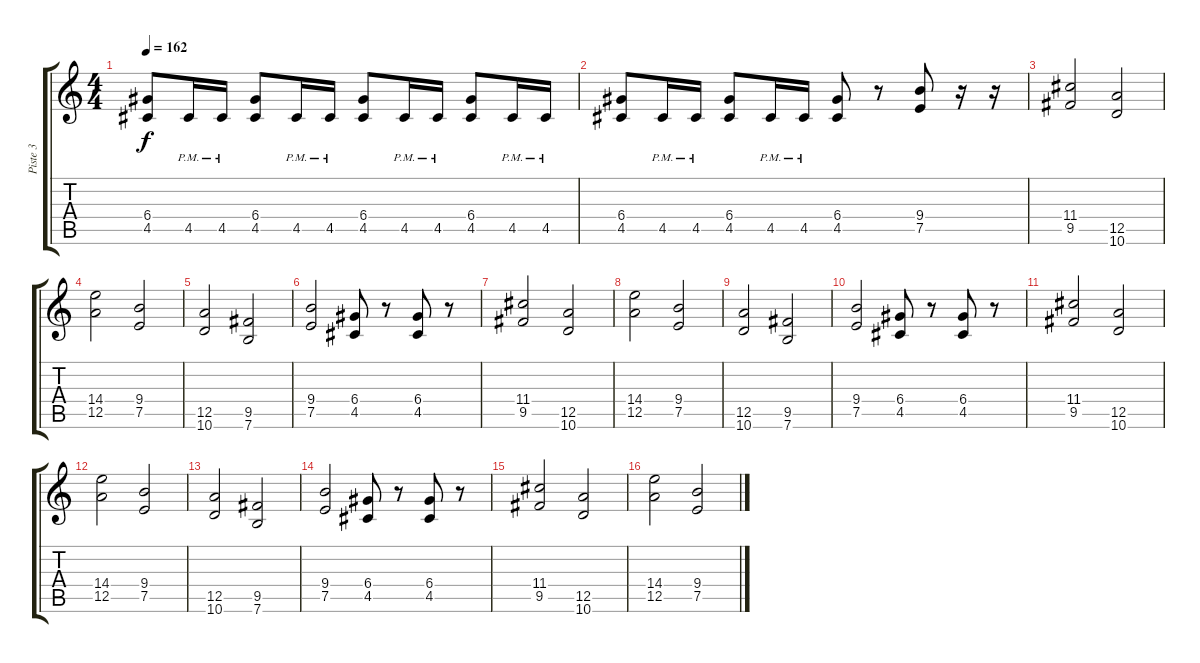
\track ("Piste 3" "Piste 3") {instrument overdrivenguitar}
\staff {score tabs}
\tuning (E4 B3 G3 D3 A2 E2) {hide}
\ts (4 4)
\tempo 162
\clef g2
\ks c
(6.4 4.5).8{dy f} 4.5{pm}.16 4.5{pm}.16 (6.4 4.5).8 4.5{pm}.16 4.5{pm}.16 (6.4 4.5).8 4.5{pm}.16 4.5{pm}.16 (6.4 4.5).8 4.5{pm}.16 4.5{pm}.16 |
(6.4 4.5).8 4.5{pm}.16 4.5{pm}.16 (6.4 4.5).8 4.5{pm}.16 4.5{pm}.16 (6.4 4.5).8 r.8 (9.4 7.5).8 r.16 r.16 |
(11.4 9.5).2 (12.5 10.6).2 |
(14.4 12.5).2 (9.4 7.5).2 |
(12.5 10.6).2 (9.5 7.6).2 |
(9.4 7.5).2 (6.4 4.5).8 r.8 (6.4 4.5).8 r.8 |
(11.4 9.5).2 (12.5 10.6).2 |
(14.4 12.5).2 (9.4 7.5).2 |
(12.5 10.6).2 (9.5 7.6).2 |
(9.4 7.5).2 (6.4 4.5).8 r.8 (6.4 4.5).8 r.8 |
(11.4 9.5).2 (12.5 10.6).2 |
(14.4 12.5).2 (9.4 7.5).2 |
(12.5 10.6).2 (9.5 7.6).2 |
(9.4 7.5).2 (6.4 4.5).8 r.8 (6.4 4.5).8 r.8 |
(11.4 9.5).2 (12.5 10.6).2 |
(14.4 12.5).2 (9.4 7.5).2
